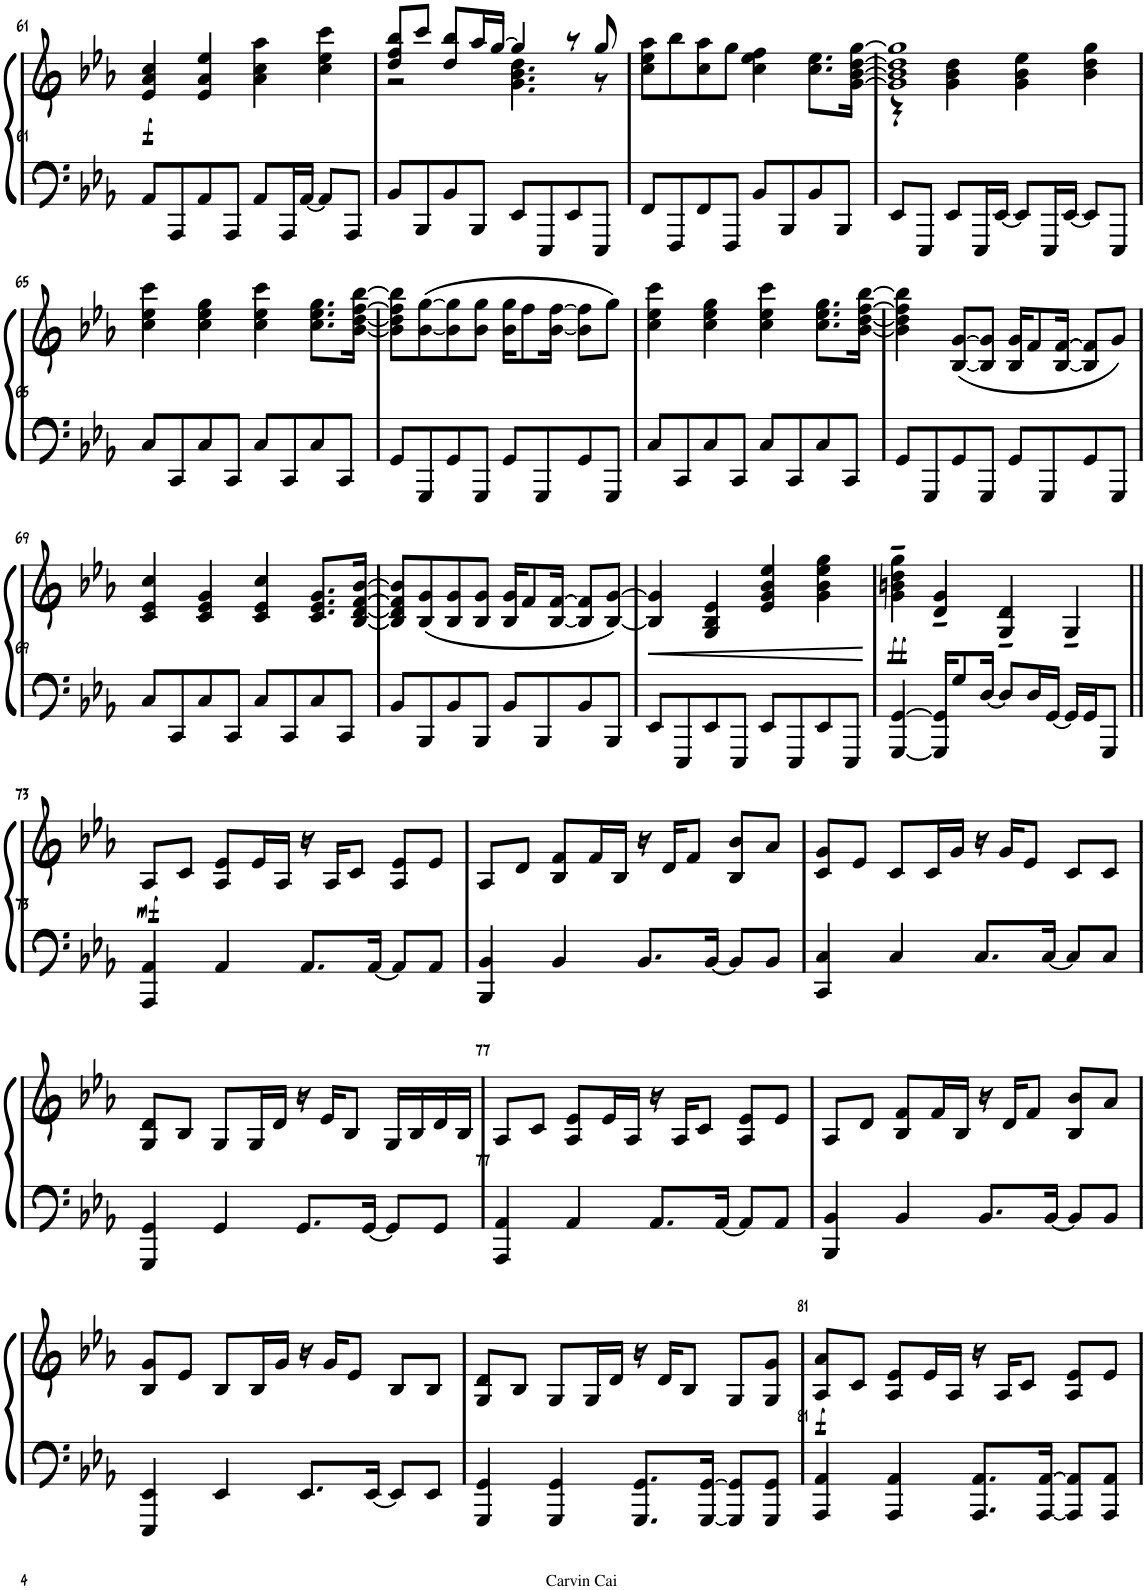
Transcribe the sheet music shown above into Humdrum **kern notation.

**kern	**kern	**dynam
*part1	*part1	*part1
*staff2	*staff1	*staff1/2
*I"Piano	*	*
*I'Pno.	*	*
!!LO:PB:g=z
*clefF4	*clefG2	*
*k[b-e-a-]	*k[b-e-a-]	*
*M4/4	*M4/4	*
=61	=61	=61
!	!	!LO:DY:b
8AA-/L	4e-/ 4a-/ 4cc/	f
8AAA-/	.	.
8AA-/	4e-/ 4a-/ 4ee-/	.
8AAA-/J	.	.
8AA-/L	4a-\ 4cc\ 4aa-\	.
16AAA-/L	.	.
[16AA-/JJ	.	.
8AA-/L]	4cc\ 4ee-\ 4ccc\	.
8AAA-/J	.	.
=62	=62	=62
*	*^	*
8BB-/L	8dd/ 8ff/ 8bb-/L	2r	.
8BBB-/	8ccc/J	.	.
8BB-/	8dd/ 8bb-/L	.	.
8BBB-/J	16aa-/L	.	.
.	[16gg/JJ	.	.
8EE-/L	4gg/]	4.g\ 4.b-\ 4.dd\	.
8EEE-/	.	.	.
8EE-/	8r	.	.
8EEE-/J	8gg/	8r	.
*	*v	*v	*
=63	=63	=63
8FF/L	8cc\ 8ee-\ 8aa-\L	.
8FFF/	8bb-\	.
8FF/	8cc\ 8aa-\	.
8FFF/J	8gg\J	.
8BB-/L	4cc\ 4ee-\ 4ff\	.
8BBB-/	.	.
8BB-/	8.cc\ 8.ee-\L	.
8BBB-/J	.	.
.	[16g\ [16b-\ [16dd\ [16gg\Jk	.
=64	=64	=64
*	*^	*
8EE-/L	1g] 1b-] 1dd] 1gg]	4r	.
8EEE-/J	.	.	.
8EE-/L	.	4g\ 4b-\ 4dd\	.
16EEE-/L	.	.	.
[16EE-/JJ	.	.	.
8EE-/L]	.	4g\ 4b-\ 4ee-\	.
16EEE-/L	.	.	.
[16EE-/JJ	.	.	.
8EE-/L]	.	4b-\ 4dd\ 4gg\	.
8EEE-/J	.	.	.
*	*v	*v	*
!!LO:LB:g=z
=65	=65	=65
8C/L	4cc\ 4ee-\ 4ccc\	.
8CC/	.	.
8C/	4cc\ 4ee-\ 4gg\	.
8CC/J	.	.
8C/L	4cc\ 4ee-\ 4ccc\	.
8CC/	.	.
8C/	8.cc\ 8.ee-\ 8.gg\L	.
8CC/J	.	.
.	[16b-\ [16dd\ [16ff\ [16bb-\Jk	.
=66	=66	=66
8GG/L	8b-\] 8dd\] 8ff\] 8bb-\]L	.
8GGG/	([8b-\ [8gg\	.
8GG/	8b-\] 8gg\]	.
8GGG/J	8b-\ 8gg\J	.
8GG/L	16b-\ 16gg\KL	.
.	8ff\	.
8GGG/	.	.
.	[16b-\ [16ff\Jk	.
8GG/	8b-\] 8ff\]L	.
8GGG/J	8gg\J)	.
=67	=67	=67
8C/L	4cc\ 4ee-\ 4ccc\	.
8CC/	.	.
8C/	4cc\ 4ee-\ 4gg\	.
8CC/J	.	.
8C/L	4cc\ 4ee-\ 4ccc\	.
8CC/	.	.
8C/	8.cc\ 8.ee-\ 8.gg\L	.
8CC/J	.	.
.	[16b-\ [16dd\ [16ff\ [16bb-\Jk	.
=68	=68	=68
8GG/L	4b-\] 4dd\] 4ff\] 4bb-\]	.
8GGG/	.	.
8GG/	([8B-/ [8g/L	.
8GGG/J	8B-/] 8g/]J	.
8GG/L	16B-/ 16g/KL	.
.	8f/	.
8GGG/	.	.
.	[16B-/ [16f/Jk	.
8GG/	8B-/] 8f/]L	.
8GGG/J	8g/J)	.
!!LO:LB:g=z
=69	=69	=69
8C/L	4c/ 4e-/ 4cc/	.
8CC/	.	.
8C/	4c/ 4e-/ 4g/	.
8CC/J	.	.
8C/L	4c/ 4e-/ 4cc/	.
8CC/	.	.
8C/	8.c/ 8.e-/ 8.g/L	.
8CC/J	.	.
.	[16B-/ [16d/ [16f/ [16b-/Jk	.
=70	=70	=70
8BB-/L	8B-/] 8d/] 8f/] 8b-/]L	.
8BBB-/	(8B-/ 8g/	.
8BB-/	8B-/ 8g/	.
8BBB-/J	8B-/ 8g/J	.
8BB-/L	16B-/ 16g/KL	.
.	8f/	.
8BBB-/	.	.
.	[16B-/ [16f/Jk	.
8BB-/	8B-/] 8f/]L	.
8BBB-/J	[8B-/ [8g/J)	.
=71	=71	=71
!	!	!LO:HP:b
8EE-/L	4B-/] 4g/]	<
8EEE-/	.	.
8EE-/	4G/ 4B-/ 4e-/	.
8EEE-/J	.	.
8EE-/L	4e-/ 4g/ 4b-/ 4ee-/	.
8EEE-/	.	.
8EE-/	4g\ 4b-\ 4ee-\ 4gg\	.
8EEE-/J	.	.
.	.	[
=72	=72	=72
!	!	!LO:DY:b
[4GGG/ [4GG/	4g\~ 4bn\~ 4dd\~ 4gg\~	ff
16GGG/] 16GG/]KL	4d/~ 4g/~	.
8G/	.	.
[16D/Jk	.	.
8D/L]	4G/~ 4d/~	.
16D/L	.	.
[16GG/JJ	.	.
16GG/LL]	4G~/	.
16GG/J	.	.
8GGG/J	.	.
!!LO:LB:g=z
=73||	=73||	=73||
!	!	!LO:DY:b
4AAA-/ 4AA-/	8A-/L	mf
.	8c/J	.
4AA-/	8A-/ 8e-/L	.
.	16e-/L	.
.	16A-/JJ	.
8.AA-/L	16r	.
.	16A-/KL	.
.	8c/J	.
[16AA-/Jk	.	.
8AA-/L]	8A-/ 8e-/L	.
8AA-/J	8e-/J	.
=74	=74	=74
4BBB-/ 4BB-/	8A-/L	.
.	8d/J	.
4BB-/	8B-/ 8f/L	.
.	16f/L	.
.	16B-/JJ	.
8.BB-/L	16r	.
.	16d/KL	.
.	8f/J	.
[16BB-/Jk	.	.
8BB-/L]	8B-/ 8b-/L	.
8BB-/J	8a-/J	.
=75	=75	=75
4CC/ 4C/	8c/ 8g/L	.
.	8e-/J	.
4C/	8c/L	.
.	16c/L	.
.	16g/JJ	.
8.C/L	16r	.
.	16g/KL	.
.	8e-/J	.
[16C/Jk	.	.
8C/L]	8c/L	.
8C/J	8c/J	.
!!LO:LB:g=z
=76	=76	=76
4GGG/ 4GG/	8G/ 8d/L	.
.	8B-/J	.
4GG/	8G/L	.
.	16G/L	.
.	16d/JJ	.
8.GG/L	16r	.
.	16e-/KL	.
.	8B-/J	.
[16GG/Jk	.	.
8GG/L]	16G/LL	.
.	16B-/	.
8GG/J	16d/	.
.	16B-/JJ	.
=77	=77	=77
4AAA-/ 4AA-/	8A-/L	.
.	8c/J	.
4AA-/	8A-/ 8e-/L	.
.	16e-/L	.
.	16A-/JJ	.
8.AA-/L	16r	.
.	16A-/KL	.
.	8c/J	.
[16AA-/Jk	.	.
8AA-/L]	8A-/ 8e-/L	.
8AA-/J	8e-/J	.
=78	=78	=78
4BBB-/ 4BB-/	8A-/L	.
.	8d/J	.
4BB-/	8B-/ 8f/L	.
.	16f/L	.
.	16B-/JJ	.
8.BB-/L	16r	.
.	16d/KL	.
.	8f/J	.
[16BB-/Jk	.	.
8BB-/L]	8B-/ 8b-/L	.
8BB-/J	8a-/J	.
!!LO:LB:g=z
=79	=79	=79
4EEE-/ 4EE-/	8B-/ 8g/L	.
.	8e-/J	.
4EE-/	8B-/L	.
.	16B-/L	.
.	16g/JJ	.
8.EE-/L	16r	.
.	16g/KL	.
.	8e-/J	.
[16EE-/Jk	.	.
8EE-/L]	8B-/L	.
8EE-/J	8B-/J	.
=80	=80	=80
4GGG/ 4GG/	8G/ 8d/L	.
.	8B-/J	.
4GGG/ 4GG/	8G/L	.
.	16G/L	.
.	16d/JJ	.
8.GGG/ 8.GG/L	16r	.
.	16d/KL	.
.	8B-/J	.
[16GGG/ [16GG/Jk	.	.
8GGG/] 8GG/]L	8G/L	.
8GGG/ 8GG/J	8G/ 8g/J	.
=81	=81	=81
!	!	!LO:DY:b
4AAA-/ 4AA-/	8A-/ 8a-/L	f
.	8c/J	.
4AAA-/ 4AA-/	8A-/ 8e-/L	.
.	16e-/L	.
.	16A-/JJ	.
8.AAA-/ 8.AA-/L	16r	.
.	16A-/KL	.
.	8c/J	.
[16AAA-/ [16AA-/Jk	.	.
8AAA-/] 8AA-/]L	8A-/ 8e-/L	.
8AAA-/ 8AA-/J	8e-/J	.
=	=	=
*-	*-	*-
